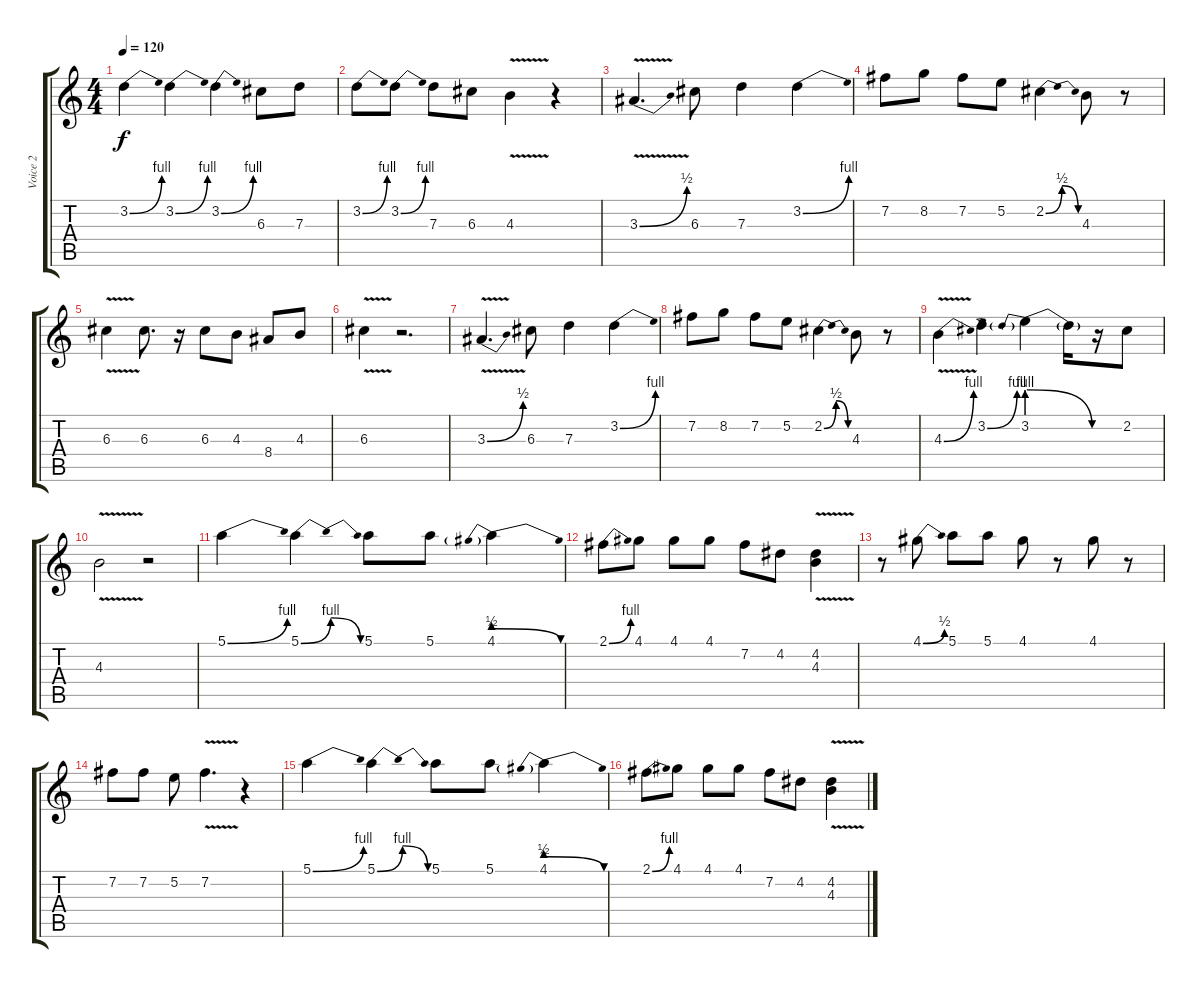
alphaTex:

\track ("Voice 2" "Voice 2") {instrument acousticguitarsteel}
\staff {score tabs}
\tuning (E4 B3 G3 D3 A2 E2) {hide}
\ts (4 4)
\tempo 120
\clef g2
\ks c
3.2{be (bend 0 0 60 4)}.4{dy f} 3.2{be (bend 0 0 60 4)}.4 3.2{be (bend 0 0 60 4)}.4 6.3.8 7.3.8 |
3.2{be (bend 0 0 60 4)}.8 3.2{be (bend 0 0 60 4)}.8 7.3.8 6.3.8 4.3{v}.4 r.4 |
3.3{be (bend 0 0 60 2) v}.4{d} 6.3.8 7.3.4 3.2{be (bend 0 0 60 4)}.4 |
7.2.8 8.2.8 7.2.8 5.2.8 2.2{be (bendrelease 0 0 5 2 5 2 60 0)}.4 4.3.8 r.8 |
6.3{v}.4 6.3.8{d} r.16 6.3.8 4.3.8 8.4.8 4.3.8 |
6.3{v}.4 r.2{d} |
3.3{be (bend 0 0 60 2) v}.4{d} 6.3.8 7.3.4 3.2{be (bend 0 0 60 4)}.4 |
7.2.8 8.2.8 7.2.8 5.2.8 2.2{be (bendrelease 0 0 5 2 5 2 60 0)}.4 4.3.8 r.8 |
4.3{be (bend 0 0 60 4) v}.4 3.2{be (bend 0 0 60 4)}.4 3.2{be (prebendrelease 0 4 60 0)}.4 3.2{t}.16 r.16 2.2.8 |
4.3{v}.2 r.2 |
5.1{be (bend 0 0 60 4)}.4 5.1{be (bendrelease 0 0 15 4 45 4 60 0)}.4 5.1.8 5.1.8 4.1{be (prebendrelease 0 2 60 0)}.4 |
2.1{be (bend 0 0 60 4)}.8 4.1.8 4.1.8 4.1.8 7.2.8 4.2.8 (4.2{v} 4.3{v}).4 |
r.8 4.1{be (bend 0 0 60 2)}.8 5.1.8 5.1.8 4.1.8 r.8 4.1.8 r.8 |
7.2.8 7.2.8 5.2.8 7.2{v}.4{d} r.4 |
5.1{be (bend 0 0 60 4)}.4 5.1{be (bendrelease 0 0 15 4 45 4 60 0)}.4 5.1.8 5.1.8 4.1{be (prebendrelease 0 2 60 0)}.4 |
2.1{be (bend 0 0 60 4)}.8 4.1.8 4.1.8 4.1.8 7.2.8 4.2.8 (4.2{v} 4.3{v}).4
